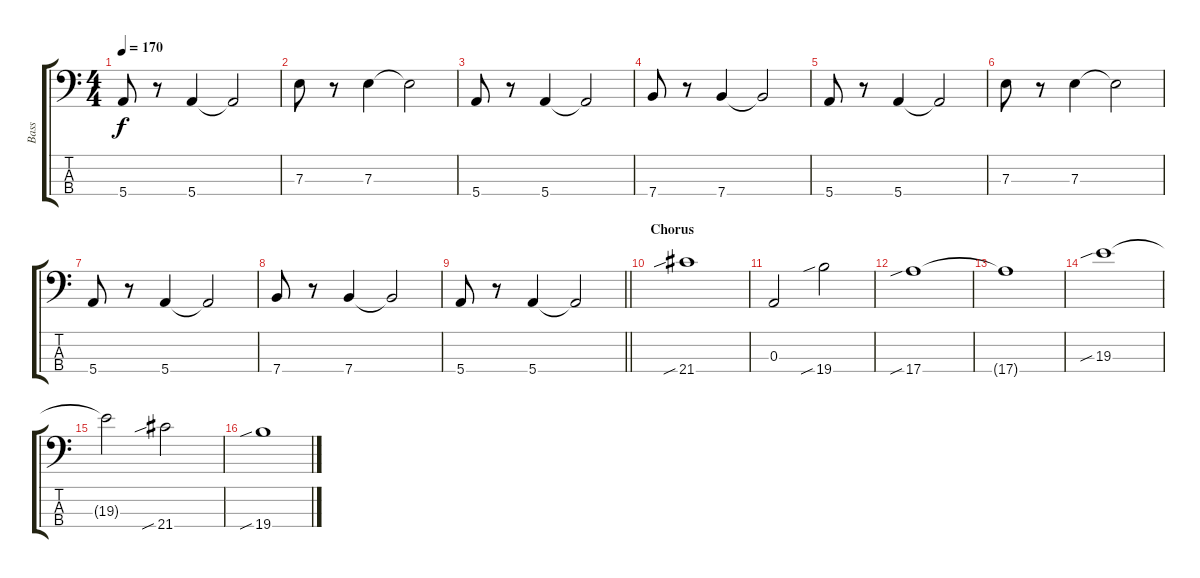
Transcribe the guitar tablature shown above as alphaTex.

\track ("Bass" "Bass") {instrument electricbasspick}
\staff {score tabs}
\tuning (G2 D2 A1 E1) {hide}
\ts (4 4)
\tempo 170
\clef f4
\ks c
5.4.8{dy f} r.8 5.4.4 5.4{t}.2 |
7.3.8 r.8 7.3.4 7.3{t}.2 |
5.4.8 r.8 5.4.4 5.4{t}.2 |
7.4.8 r.8 7.4.4 7.4{t}.2 |
5.4.8 r.8 5.4.4 5.4{t}.2 |
7.3.8 r.8 7.3.4 7.3{t}.2 |
5.4.8 r.8 5.4.4 5.4{t}.2 |
7.4.8 r.8 7.4.4 7.4{t}.2 |
\barLineRight lightlight
5.4.8 r.8 5.4.4 5.4{t}.2 |
\section ("" "Chorus")
21.4{sib}.1{volume 16} |
0.3.2 19.4{sib}.2 |
17.4{sib}.1 |
17.4{t}.1 |
19.3{sib}.1 |
19.3{t}.2 21.4{sib}.2 |
19.4{sib}.1
